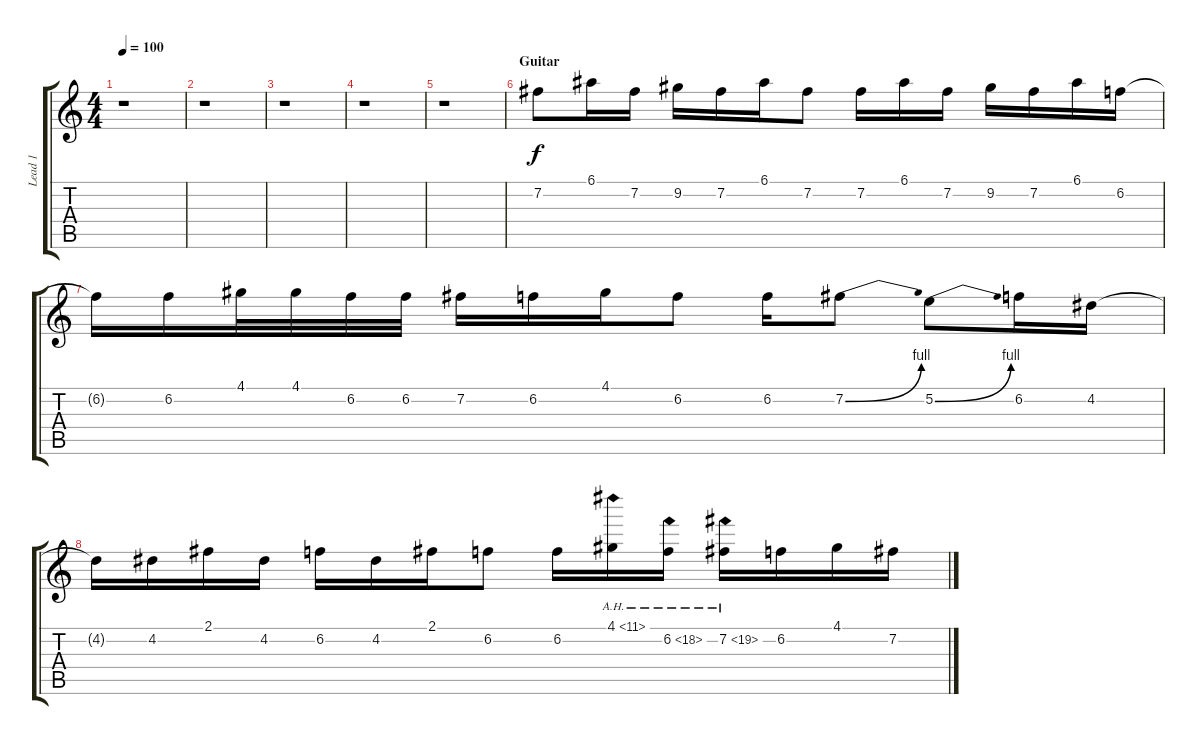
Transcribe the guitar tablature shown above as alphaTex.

\track ("Lead 1" "Lead 1") {instrument overdrivenguitar}
\staff {score tabs}
\tuning (E4 B3 G3 D3 A2 E2) {hide}
\ts (4 4)
\tempo 100
\clef g2
\ks c
r.1{dy f} |
r.1 |
r.1 |
r.1 |
r.1 |
\section ("" "Guitar ")
7.2.8{volume 13} 6.1.16 7.2.16 9.2.16 7.2.16 6.1.16 7.2.8 7.2.16 6.1.16 7.2.16 9.2.16 7.2.16 6.1.16 6.2.16 |
6.2{t}.16 6.2.16 4.1.32 4.1.32 6.2.32 6.2.32 7.2.16 6.2.16 4.1.16 6.2.8 6.2.16 7.2{be (bend 0 0 60 4)}.8 5.2{be (bend 0 0 60 4)}.8 6.2.16 4.2.16 |
4.2{t}.16 4.2.16 2.1.16 4.2.16 6.2.16 4.2.16 2.1.16 6.2.8 6.2.16 4.1{ah 7}.16 6.2{ah 12}.16 7.2{ah 12}.16 6.2.16 4.1.16 7.2.16
